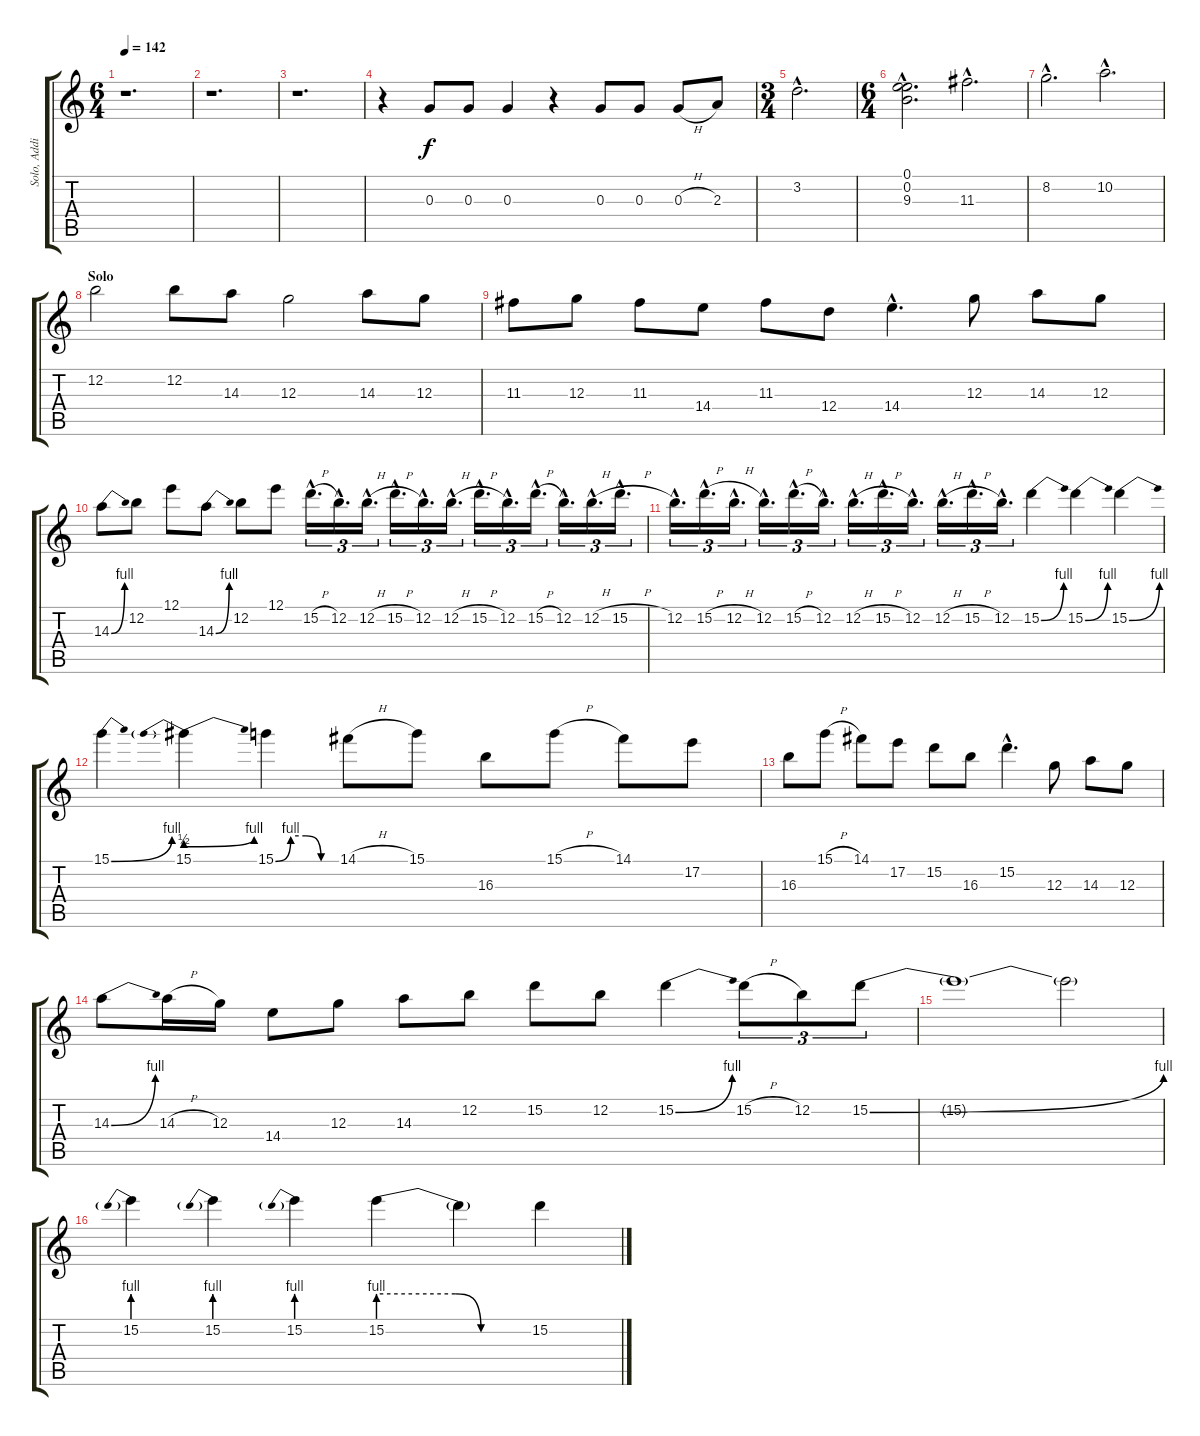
\track ("Solo, Additions (tabs)" "Solo, Addi") {instrument distortionguitar}
\staff {score tabs}
\tuning (E4 B3 G3 D3 A2 E2) {hide}
\ts (6 4)
\tempo 142
\clef g2
\ks c
r.1{d dy f} |
r.1{d} |
r.1{d} |
r.4{volume 13 instrument distortionguitar} 0.3.8 0.3.8 0.3.4 r.4 0.3.8 0.3.8 0.3{h}.8 2.3.8 |
\ts (3 4)
3.2{hac}.2{d} |
\ts (6 4)
(0.1{hac} 0.2{hac} 9.3{hac}).2{d volume 15 instrument overdrivenguitar} 11.3{hac}.2{d} |
8.2{hac}.2{d} 10.2{hac}.2{d} |
\section ("" "Solo")
12.2.2{volume 13 instrument distortionguitar} 12.2.8 14.3.8 12.3.2 14.3.8 12.3.8 |
11.3.8 12.3.8 11.3.8 14.4.8 11.3.8 12.4.8 14.4{hac}.4{d} 12.3.8 14.3.8 12.3.8 |
14.3{be (bend 0 0 60 4)}.8 12.2.8 12.1.8 14.3{be (bend 0 0 60 4)}.8 12.2.8 12.1.8 15.2{h hac}.16{d tu (3 2)} 12.2{hac}.16{d tu (3 2)} 12.2{h hac}.16{d tu (3 2)} 15.2{h hac}.16{d tu (3 2)} 12.2{hac}.16{d tu (3 2)} 12.2{h hac}.16{d tu (3 2)} 15.2{h hac}.16{d tu (3 2)} 12.2{hac}.16{d tu (3 2)} 15.2{h hac}.16{d tu (3 2)} 12.2{hac}.16{d tu (3 2)} 12.2{h hac}.16{d tu (3 2)} 15.2{h hac}.16{d tu (3 2)} |
12.2{hac}.16{d tu (3 2)} 15.2{h hac}.16{d tu (3 2)} 12.2{h hac}.16{d tu (3 2)} 12.2{hac}.16{d tu (3 2)} 15.2{h hac}.16{d tu (3 2)} 12.2{hac}.16{d tu (3 2)} 12.2{h hac}.16{d tu (3 2)} 15.2{h hac}.16{d tu (3 2)} 12.2{hac}.16{d tu (3 2)} 12.2{h hac}.16{d tu (3 2)} 15.2{h hac}.16{d tu (3 2)} 12.2{hac}.16{d tu (3 2)} 15.2{be (bend 0 0 60 4)}.4 15.2{be (bend 0 0 60 4)}.4 15.2{be (bend 0 0 60 4)}.4 |
15.1{be (bend 0 0 60 4)}.4 15.1{be (prebendbend 0 2 60 4)}.4 15.1{be (custom 0 0 15 4 30 4 45 0 60 0)}.4 14.1{h}.8 15.1.8 16.3.8 15.1{h}.8 14.1.8 17.2.8 |
16.3.8 15.1{h}.8 14.1.8 17.2.8 15.2.8 16.3.8 15.2{hac}.4{d} 12.3.8 14.3.8 12.3.8 |
14.3{be (bend 0 0 60 4)}.8 14.3{h}.16 12.3.16 14.4.8 12.3.8 14.3.8 12.2.8 15.2.8 12.2.8 15.2{be (bend 0 0 60 4)}.4 15.2{h}.8{tu (3 2)} 12.2.8{tu (3 2)} 15.2{be (bend 0 0 60 4)}.8{tu (3 2)} |
15.2{t}.1 15.2{t}.2 |
15.2{be (prebend 0 4 60 4)}.4 15.2{be (prebend 0 4 60 4)}.4 15.2{be (prebend 0 4 60 4)}.4 15.2{be (custom 0 4 30 4 40 0 60 0)}.4 15.2{t}.4 15.2.4
